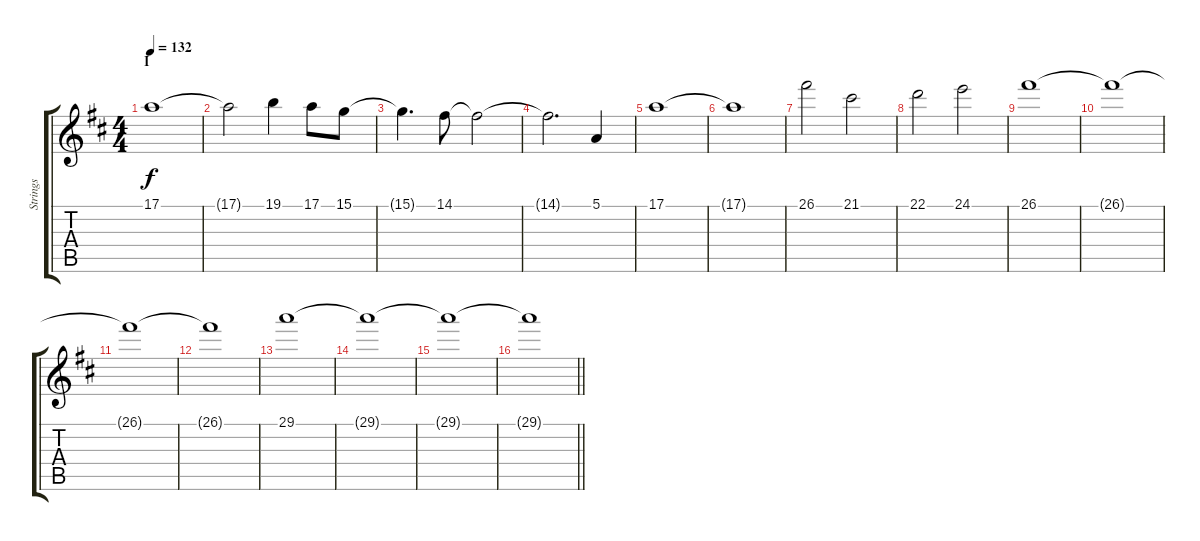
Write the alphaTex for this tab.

\track ("Strings" "Strings") {instrument stringensemble1}
\staff {score tabs}
\tuning (E4 B3 G3 D3 A2 E2) {hide}
\ts (4 4)
\section ("" "I")
\tempo 132
\clef g2
\ks d
17.1.1{dy f} |
17.1{t}.2 19.1.4 17.1.8 15.1.8 |
15.1{t}.4{d} 14.1.8 14.1{t}.2 |
14.1{t}.2{d} 5.1.4 |
17.1.1 |
17.1{t}.1 |
26.1.2 21.1.2 |
22.1.2 24.1.2 |
26.1.1 |
26.1{t}.1 |
26.1{t}.1 |
26.1{t}.1 |
29.1.1 |
29.1{t}.1 |
29.1{t}.1 |
\barLineRight lightlight
29.1{t}.1
